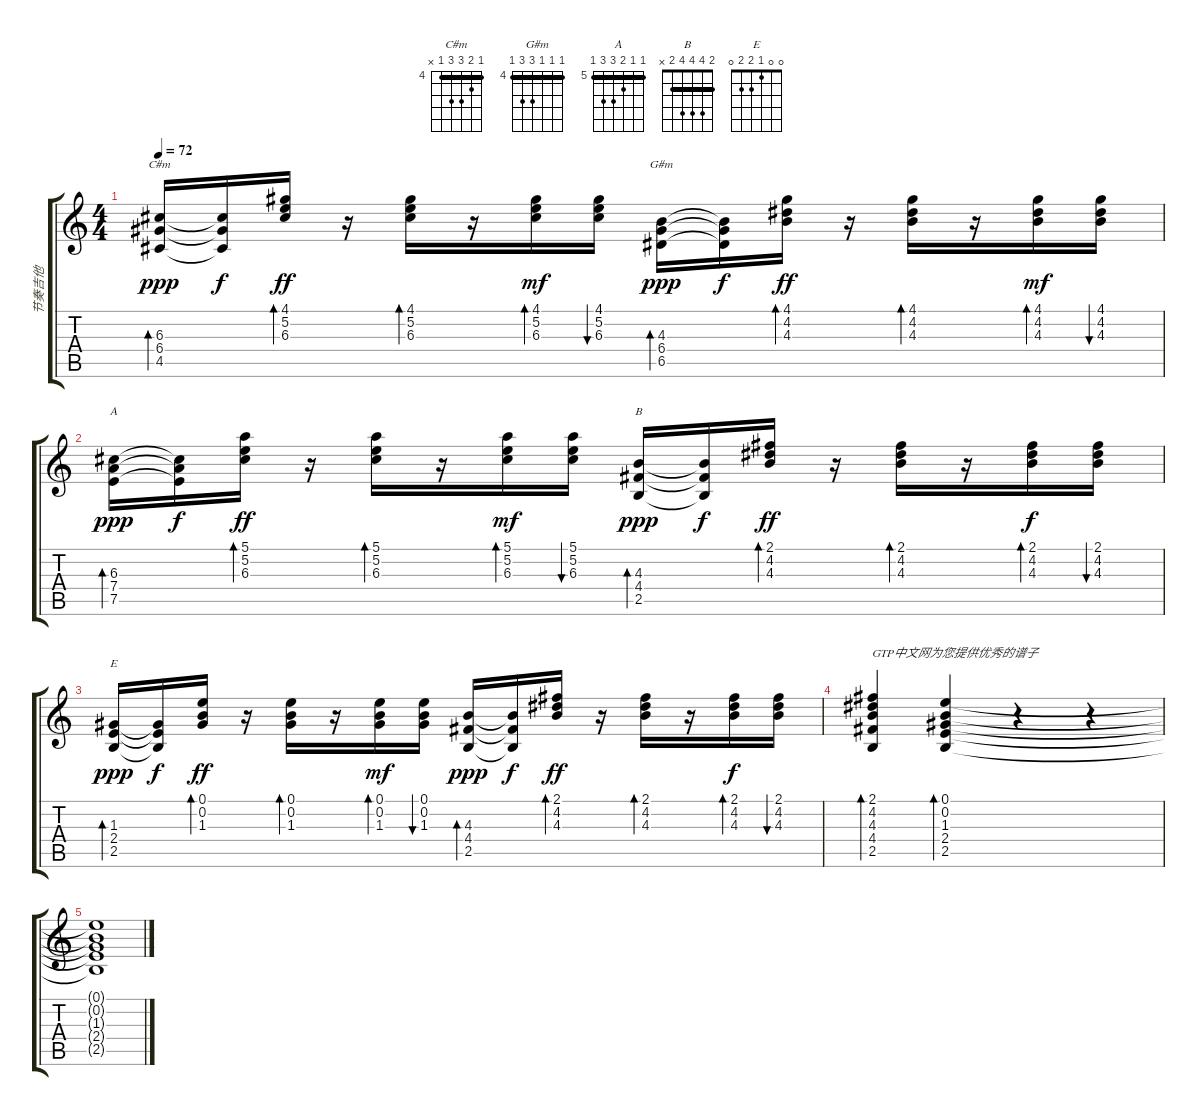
\track ("节奏吉他" "节奏吉他") {instrument electricguitarclean}
\staff {score tabs}
\tuning (E4 B3 G3 D3 A2 E2) {hide}
\chord ("C#m" 4 5 6 6 4 x) {firstfret 4 barre 4}
\chord ("G#m" 4 4 4 6 6 4) {firstfret 4 barre 4}
\chord ("A" 5 5 6 7 7 5) {firstfret 5 barre 5}
\chord ("B" 2 4 4 4 2 x) {barre 2}
\chord ("E" 0 0 1 2 2 0)
\ts (4 4)
\tempo 72
\clef g2
\ks c
(6.3 6.4 4.5).16{bd 60 ch "C#m" dy ppp} (6.3{t} 6.4{t} 4.5{t}).16{dy f} (4.1 5.2 6.3).16{bd 60 dy ff} r.16 (4.1 5.2 6.3).16{bd 60} r.16 (4.1 5.2 6.3).16{bd 30 dy mf} (4.1 5.2 6.3).16{bu 30} (4.3 6.4 6.5).16{bd 60 ch "G#m" dy ppp} (4.3{t} 6.4{t} 6.5{t}).16{dy f} (4.1 4.2 4.3).16{bd 60 dy ff} r.16 (4.1 4.2 4.3).16{bd 60} r.16 (4.1 4.2 4.3).16{bd 30 dy mf} (4.1 4.2 4.3).16{bu 30} |
(6.3 7.4 7.5).16{bd 60 ch "A" dy ppp} (6.3{t} 7.4{t} 7.5{t}).16{dy f} (5.1 5.2 6.3).16{bd 60 dy ff} r.16 (5.1 5.2 6.3).16{bd 60} r.16 (5.1 5.2 6.3).16{bd 30 dy mf} (5.1 5.2 6.3).16{bu 30} (4.3 4.4 2.5).16{bd 60 ch "B" dy ppp} (4.3{t} 4.4{t} 2.5{t}).16{dy f} (2.1 4.2 4.3).16{bd 60 dy ff} r.16 (2.1 4.2 4.3).16{bd 30} r.16 (2.1 4.2 4.3).16{bd 30 dy f} (2.1 4.2 4.3).16{bu 30} |
(1.3 2.4 2.5).16{bd 60 ch "E" dy ppp} (1.3{t} 2.4{t} 2.5{t}).16{dy f} (0.1 0.2 1.3).16{bd 60 dy ff} r.16 (0.1 0.2 1.3).16{bd 60} r.16 (0.1 0.2 1.3).16{bd 30 dy mf} (0.1 0.2 1.3).16{bu 30} (4.3 4.4 2.5).16{bd 60 dy ppp} (4.3{t} 4.4{t} 2.5{t}).16{dy f} (2.1 4.2 4.3).16{bd 60 dy ff} r.16 (2.1 4.2 4.3).16{bd 30} r.16 (2.1 4.2 4.3).16{bd 30 dy f} (2.1 4.2 4.3).16{bu 30} |
(2.1 4.2 4.3 4.4 2.5).4{bd 60 txt "GTP中文网为您提供优秀的谱子"} (0.1 0.2 1.3 2.4 2.5).4{bd 30} r.4 r.4 |
(0.1{t} 0.2{t} 1.3{t} 2.4{t} 2.5{t}).1
